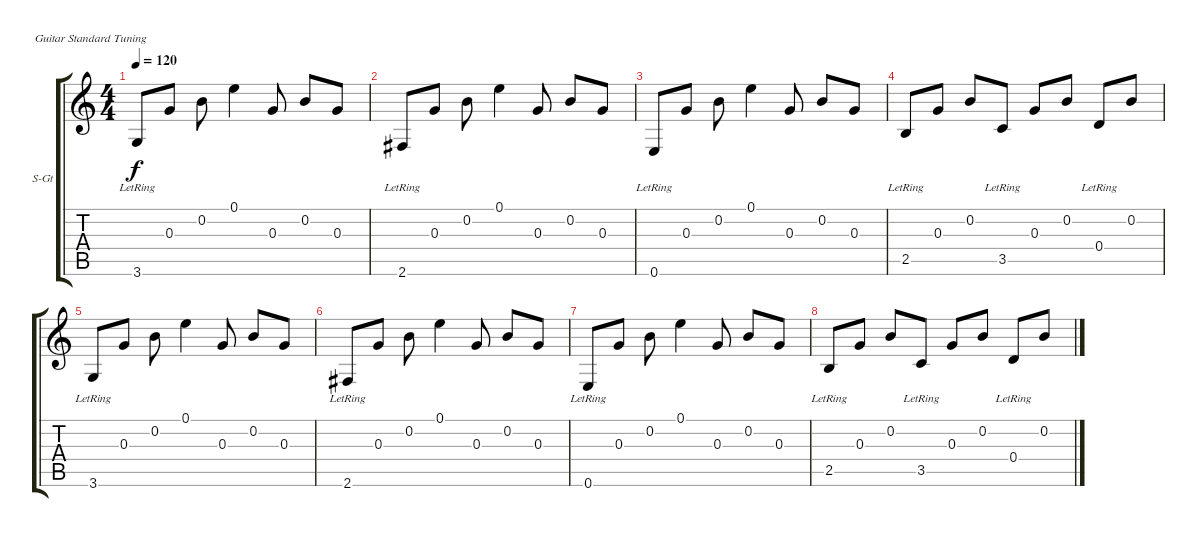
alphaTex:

\defaultSystemsLayout 4
\bracketExtendMode groupsimilarinstruments
\firstSystemTrackNameOrientation horizontal
\otherSystemsTrackNameOrientation horizontal
\track ("Steel Guitar" "S-Gt") {instrument acousticguitarsteel}
\staff {score tabs}
\tuning (E4 B3 G3 D3 A2 E2)
\ts (4 4)
\tempo 120
\clef g2
\ks c
3.6{lr}.8{dy f instrument acousticguitarsteel} 0.3.8 0.2.8 0.1.4 0.3.8 0.2.8 0.3.8 |
2.6{lr}.8 0.3.8 0.2.8 0.1.4 0.3.8 0.2.8 0.3.8 |
0.6{lr}.8 0.3.8 0.2.8 0.1.4 0.3.8 0.2.8 0.3.8 |
2.5{lr}.8 0.3.8 0.2.8 3.5{lr}.8 0.3.8 0.2.8 0.4{lr}.8 0.2.8 |
3.6{lr}.8 0.3.8 0.2.8 0.1.4 0.3.8 0.2.8 0.3.8 |
2.6{lr}.8 0.3.8 0.2.8 0.1.4 0.3.8 0.2.8 0.3.8 |
0.6{lr}.8 0.3.8 0.2.8 0.1.4 0.3.8 0.2.8 0.3.8 |
2.5{lr}.8 0.3.8 0.2.8 3.5{lr}.8 0.3.8 0.2.8 0.4{lr}.8 0.2.8
